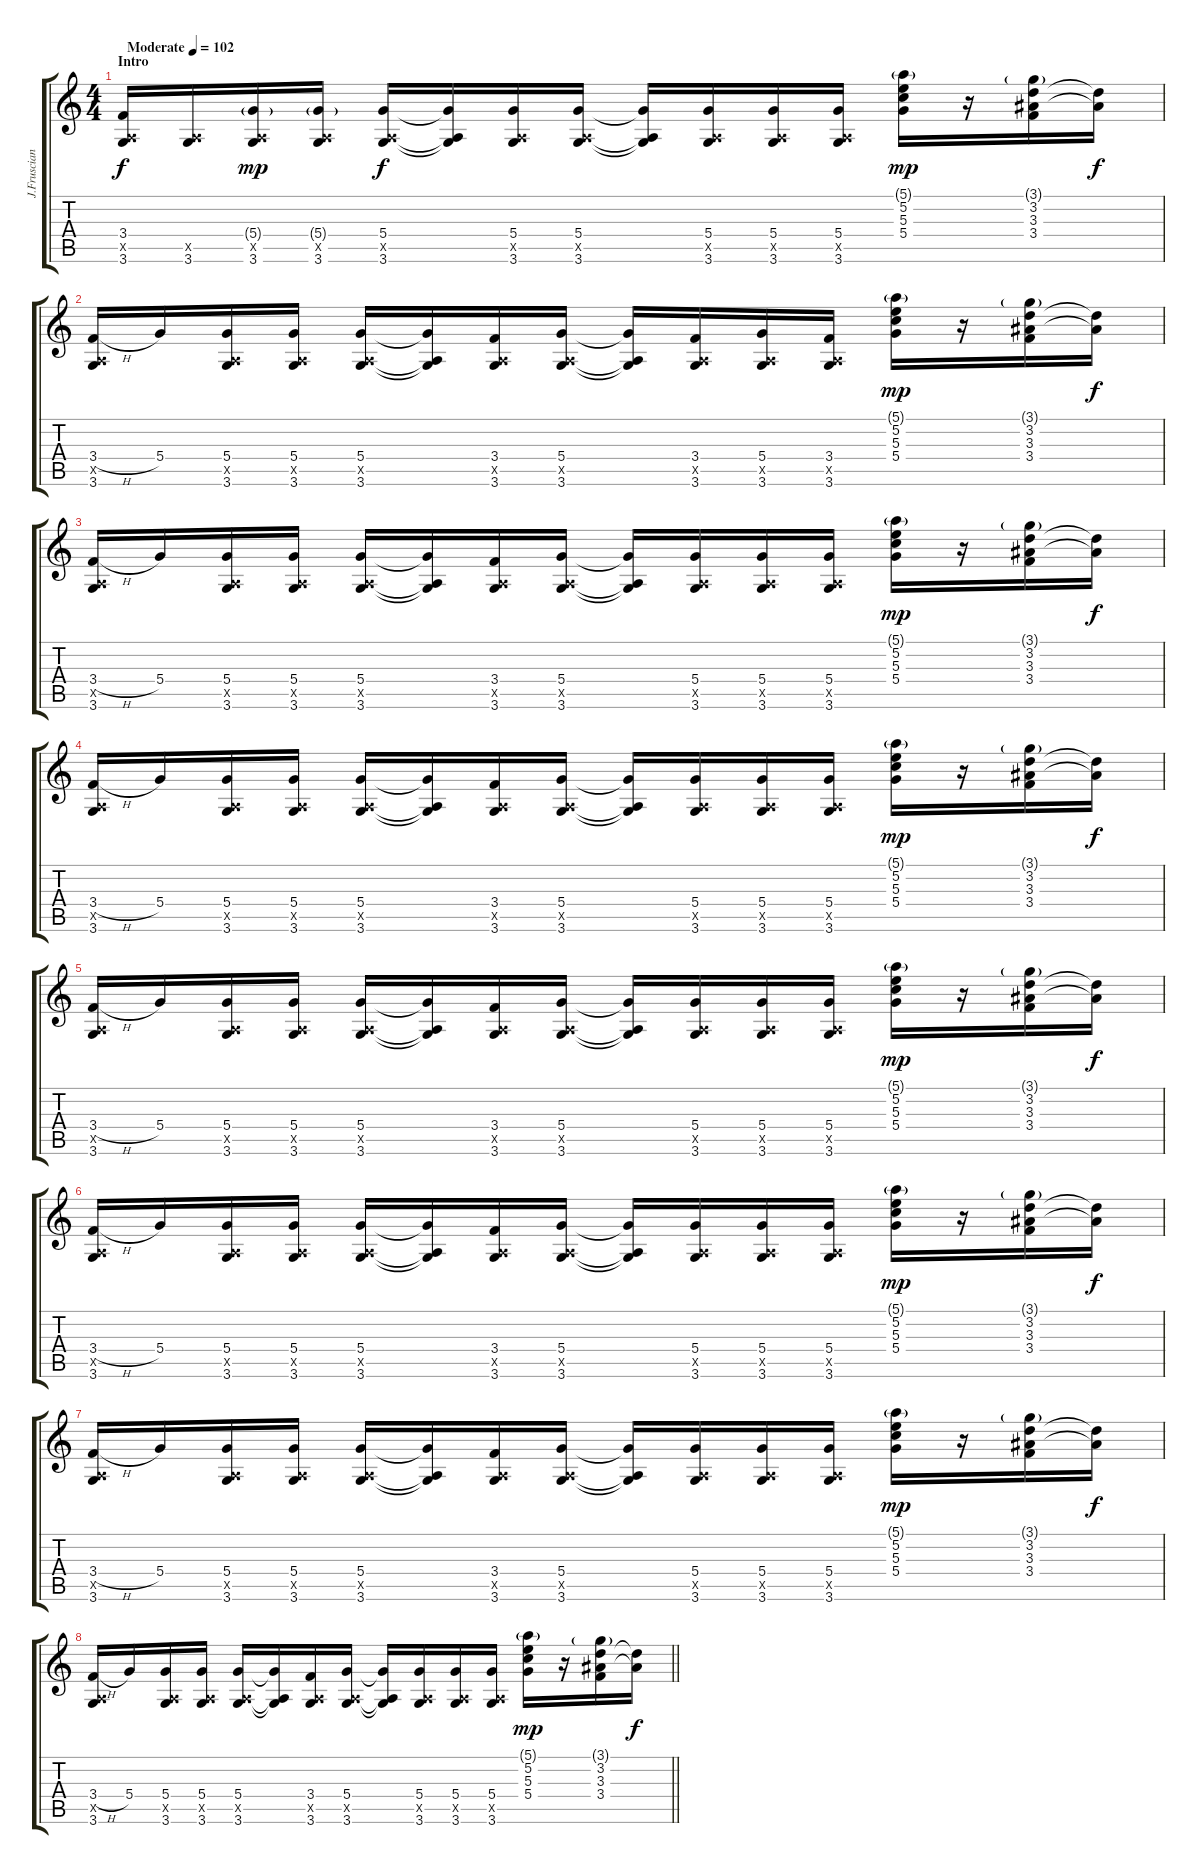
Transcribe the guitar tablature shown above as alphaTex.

\track ("J.Frusciante" "J.Fruscian") {instrument electricguitarclean}
\staff {score tabs}
\tuning (E4 B3 G3 D3 A2 E2) {hide}
\ts (4 4)
\section ("" "Intro")
\tempo (102 "Moderate")
\clef g2
\ks c
(3.4 0.5{x} 3.6).16{dy f instrument electricguitarclean} (0.5{x} 3.6).16 (5.4{g} 0.5{x} 3.6).16{dy mp} (5.4{g} 0.5{x} 3.6).16 (5.4 0.5{x} 3.6).16{dy f} (5.4{t} 0.5{t} 3.6{t}).16 (5.4 0.5{x} 3.6).16 (5.4 0.5{x} 3.6).16 (5.4{t} 0.5{t} 3.6{t}).16 (5.4 0.5{x} 3.6).16 (5.4 0.5{x} 3.6).16 (5.4 0.5{x} 3.6).16 (5.1{g} 5.2 5.3 5.4).16{dy mp} r.16 (3.1{g} 3.2 3.3 3.4).16 (3.2{t} 3.3{t}).16{dy f} |
(3.4{h} 0.5{x} 3.6).16 5.4.16 (5.4 0.5{x} 3.6).16 (5.4 0.5{x} 3.6).16 (5.4 0.5{x} 3.6).16 (5.4{t} 0.5{t} 3.6{t}).16 (3.4 0.5{x} 3.6).16 (5.4 0.5{x} 3.6).16 (5.4{t} 0.5{t} 3.6{t}).16 (3.4 0.5{x} 3.6).16 (5.4 0.5{x} 3.6).16 (3.4 0.5{x} 3.6).16 (5.1{g} 5.2 5.3 5.4).16{dy mp} r.16 (3.1{g} 3.2 3.3 3.4).16 (3.2{t} 3.3{t}).16{dy f} |
(3.4{h} 0.5{x} 3.6).16 5.4.16 (5.4 0.5{x} 3.6).16 (5.4 0.5{x} 3.6).16 (5.4 0.5{x} 3.6).16 (5.4{t} 0.5{t} 3.6{t}).16 (3.4 0.5{x} 3.6).16 (5.4 0.5{x} 3.6).16 (5.4{t} 0.5{t} 3.6{t}).16 (5.4 0.5{x} 3.6).16 (5.4 0.5{x} 3.6).16 (5.4 0.5{x} 3.6).16 (5.1{g} 5.2 5.3 5.4).16{dy mp} r.16 (3.1{g} 3.2 3.3 3.4).16 (3.2{t} 3.3{t}).16{dy f} |
(3.4{h} 0.5{x} 3.6).16 5.4.16 (5.4 0.5{x} 3.6).16 (5.4 0.5{x} 3.6).16 (5.4 0.5{x} 3.6).16 (5.4{t} 0.5{t} 3.6{t}).16 (3.4 0.5{x} 3.6).16 (5.4 0.5{x} 3.6).16 (5.4{t} 0.5{t} 3.6{t}).16 (5.4 0.5{x} 3.6).16 (5.4 0.5{x} 3.6).16 (5.4 0.5{x} 3.6).16 (5.1{g} 5.2 5.3 5.4).16{dy mp} r.16 (3.1{g} 3.2 3.3 3.4).16 (3.2{t} 3.3{t}).16{dy f} |
(3.4{h} 0.5{x} 3.6).16 5.4.16 (5.4 0.5{x} 3.6).16 (5.4 0.5{x} 3.6).16 (5.4 0.5{x} 3.6).16 (5.4{t} 0.5{t} 3.6{t}).16 (3.4 0.5{x} 3.6).16 (5.4 0.5{x} 3.6).16 (5.4{t} 0.5{t} 3.6{t}).16 (5.4 0.5{x} 3.6).16 (5.4 0.5{x} 3.6).16 (5.4 0.5{x} 3.6).16 (5.1{g} 5.2 5.3 5.4).16{dy mp} r.16 (3.1{g} 3.2 3.3 3.4).16 (3.2{t} 3.3{t}).16{dy f} |
(3.4{h} 0.5{x} 3.6).16 5.4.16 (5.4 0.5{x} 3.6).16 (5.4 0.5{x} 3.6).16 (5.4 0.5{x} 3.6).16 (5.4{t} 0.5{t} 3.6{t}).16 (3.4 0.5{x} 3.6).16 (5.4 0.5{x} 3.6).16 (5.4{t} 0.5{t} 3.6{t}).16 (5.4 0.5{x} 3.6).16 (5.4 0.5{x} 3.6).16 (5.4 0.5{x} 3.6).16 (5.1{g} 5.2 5.3 5.4).16{dy mp} r.16 (3.1{g} 3.2 3.3 3.4).16 (3.2{t} 3.3{t}).16{dy f} |
(3.4{h} 0.5{x} 3.6).16 5.4.16 (5.4 0.5{x} 3.6).16 (5.4 0.5{x} 3.6).16 (5.4 0.5{x} 3.6).16 (5.4{t} 0.5{t} 3.6{t}).16 (3.4 0.5{x} 3.6).16 (5.4 0.5{x} 3.6).16 (5.4{t} 0.5{t} 3.6{t}).16 (5.4 0.5{x} 3.6).16 (5.4 0.5{x} 3.6).16 (5.4 0.5{x} 3.6).16 (5.1{g} 5.2 5.3 5.4).16{dy mp} r.16 (3.1{g} 3.2 3.3 3.4).16 (3.2{t} 3.3{t}).16{dy f} |
\barLineRight lightlight
(3.4{h} 0.5{x} 3.6).16 5.4.16 (5.4 0.5{x} 3.6).16 (5.4 0.5{x} 3.6).16 (5.4 0.5{x} 3.6).16 (5.4{t} 0.5{t} 3.6{t}).16 (3.4 0.5{x} 3.6).16 (5.4 0.5{x} 3.6).16 (5.4{t} 0.5{t} 3.6{t}).16 (5.4 0.5{x} 3.6).16 (5.4 0.5{x} 3.6).16 (5.4 0.5{x} 3.6).16 (5.1{g} 5.2 5.3 5.4).16{dy mp} r.16 (3.1{g} 3.2 3.3 3.4).16 (3.2{t} 3.3{t}).16{dy f}
